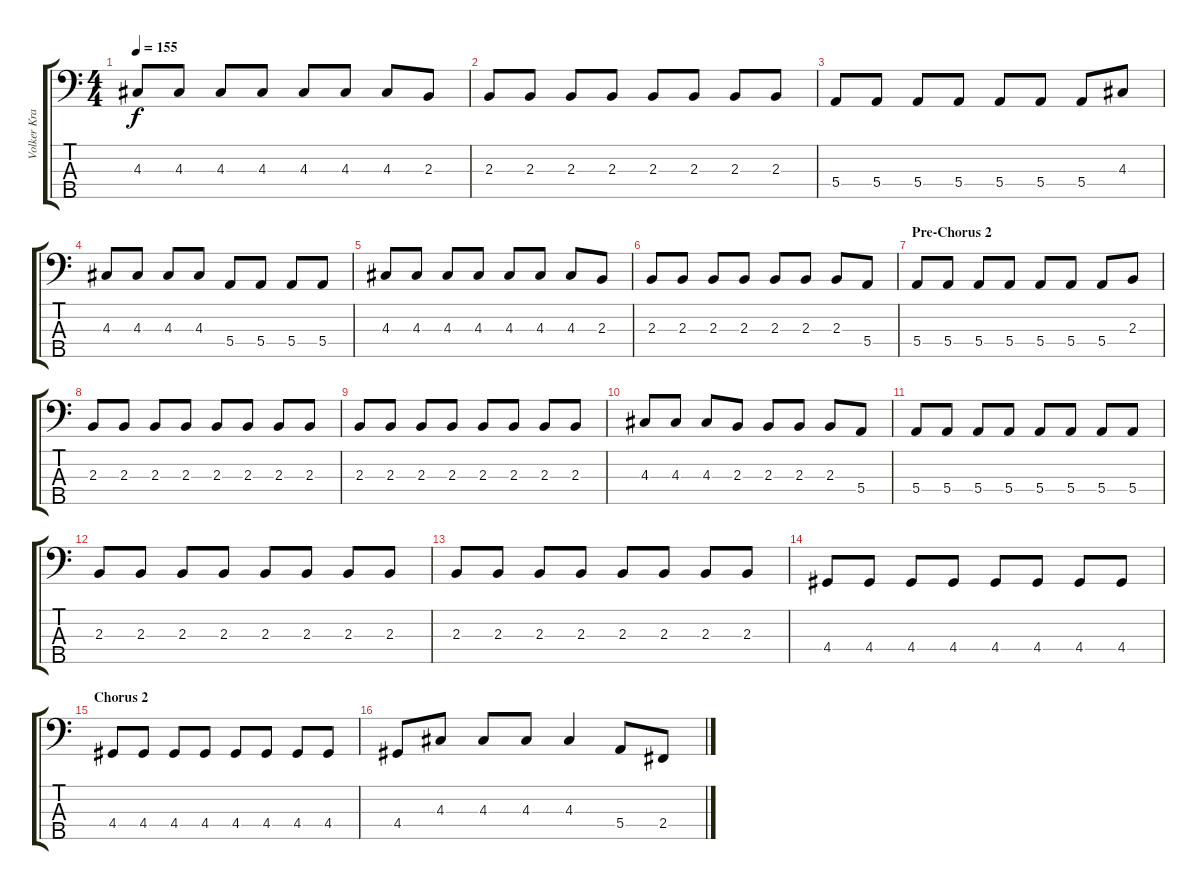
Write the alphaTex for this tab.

\track ("Volker Krawczak - Basso" "Volker Kra") {instrument electricbassfinger}
\staff {score tabs}
\tuning (G2 D2 A1 E1 B0) {hide}
\ts (4 4)
\tempo 155
\clef f4
\ks c
4.3.8{dy f} 4.3.8 4.3.8 4.3.8 4.3.8 4.3.8 4.3.8 2.3.8 |
2.3.8 2.3.8 2.3.8 2.3.8 2.3.8 2.3.8 2.3.8 2.3.8 |
5.4.8 5.4.8 5.4.8 5.4.8 5.4.8 5.4.8 5.4.8 4.3.8 |
4.3.8 4.3.8 4.3.8 4.3.8 5.4.8 5.4.8 5.4.8 5.4.8 |
4.3.8 4.3.8 4.3.8 4.3.8 4.3.8 4.3.8 4.3.8 2.3.8 |
2.3.8 2.3.8 2.3.8 2.3.8 2.3.8 2.3.8 2.3.8 5.4.8 |
\section ("" "Pre-Chorus 2")
5.4.8 5.4.8 5.4.8 5.4.8 5.4.8 5.4.8 5.4.8 2.3.8 |
2.3.8 2.3.8 2.3.8 2.3.8 2.3.8 2.3.8 2.3.8 2.3.8 |
2.3.8 2.3.8 2.3.8 2.3.8 2.3.8 2.3.8 2.3.8 2.3.8 |
4.3.8 4.3.8 4.3.8 2.3.8 2.3.8 2.3.8 2.3.8 5.4.8 |
5.4.8 5.4.8 5.4.8 5.4.8 5.4.8 5.4.8 5.4.8 5.4.8 |
2.3.8 2.3.8 2.3.8 2.3.8 2.3.8 2.3.8 2.3.8 2.3.8 |
2.3.8 2.3.8 2.3.8 2.3.8 2.3.8 2.3.8 2.3.8 2.3.8 |
4.4.8 4.4.8 4.4.8 4.4.8 4.4.8 4.4.8 4.4.8 4.4.8 |
\section ("" "Chorus 2")
4.4.8 4.4.8 4.4.8 4.4.8 4.4.8 4.4.8 4.4.8 4.4.8 |
4.4.8 4.3.8 4.3.8 4.3.8 4.3.4 5.4.8 2.4.8
